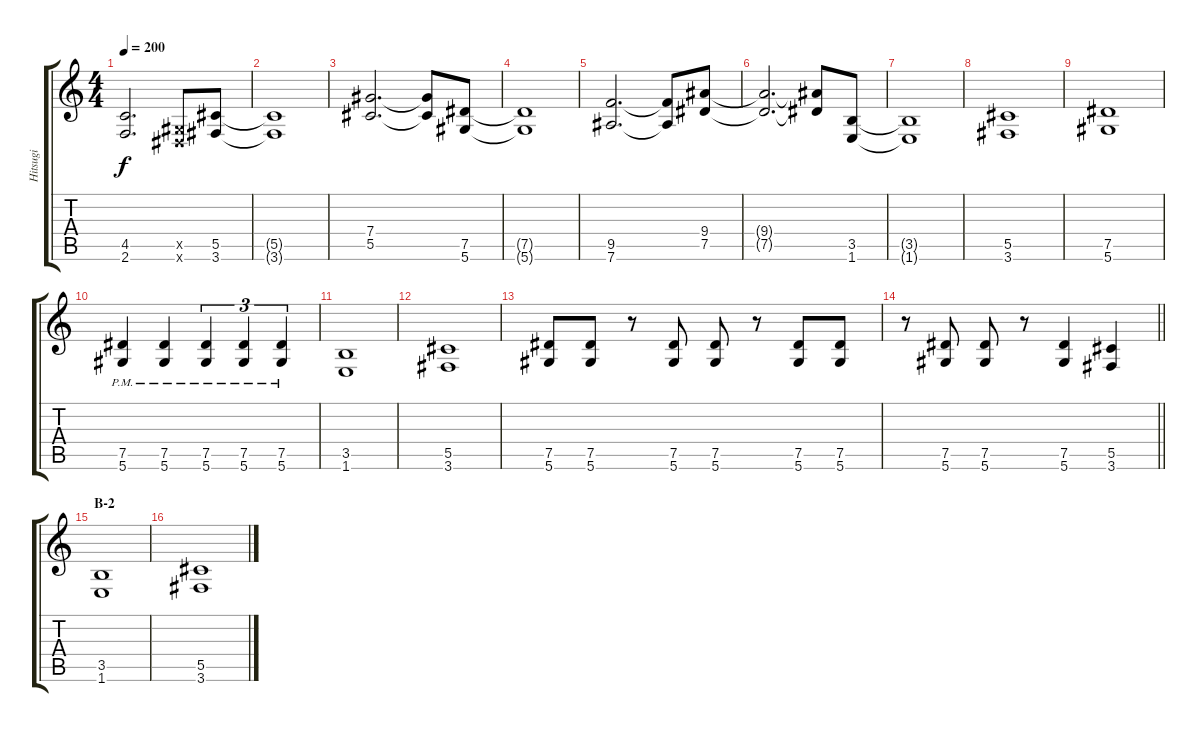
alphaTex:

\track ("Hitsugi" "Hitsugi") {instrument overdrivenguitar}
\staff {score tabs}
\tuning (Eb4 Bb3 Gb3 Db3 Ab2 Eb2) {hide}
\ts (4 4)
\tempo 200
\clef g2
\ks c
(4.5{t} 2.6{t}).2{d dy f} (0.5{x} 0.6{x}).8 (5.5 3.6).8 |
(5.5{t} 3.6{t}).1 |
(7.4 5.5).2{d} (7.4{t} 5.5{t}).8 (7.5 5.6).8 |
(7.5{t} 5.6{t}).1 |
(9.5 7.6).2{d} (9.5{t} 7.6{t}).8 (9.4 7.5).8 |
(9.4{t} 7.5{t}).2{d} (9.4{t} 7.5{t}).8 (3.5 1.6).8 |
(3.5{t} 1.6{t}).1 |
(5.5 3.6).1 |
(7.5 5.6).1 |
(7.5{pm} 5.6{pm}).4 (7.5{pm} 5.6{pm}).4 (7.5{pm} 5.6{pm}).4{tu (3 2)} (7.5{pm} 5.6{pm}).4{tu (3 2)} (7.5{pm} 5.6{pm}).4{tu (3 2)} |
(3.5 1.6).1 |
(5.5 3.6).1 |
(7.5 5.6).8 (7.5 5.6).8 r.8 (7.5 5.6).8 (7.5 5.6).8 r.8 (7.5 5.6).8 (7.5 5.6).8 |
\barLineRight lightlight
r.8 (7.5 5.6).8 (7.5 5.6).8 r.8 (7.5 5.6).4 (5.5 3.6).4 |
\section ("" "B-2")
(3.5 1.6).1 |
(5.5 3.6).1
